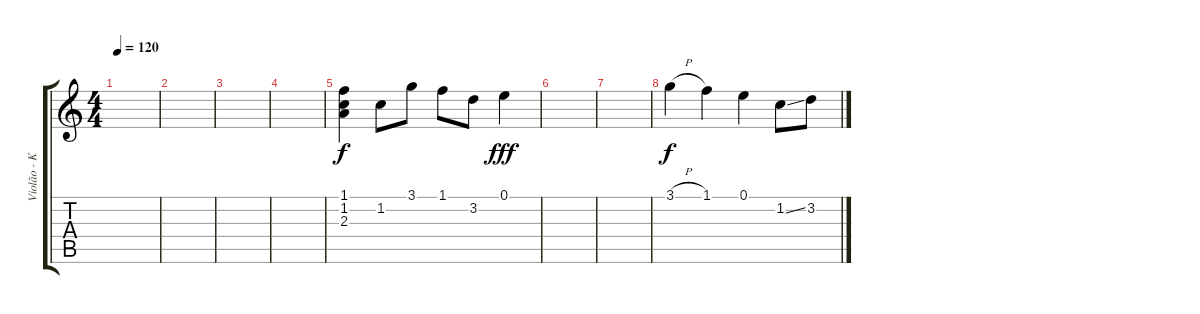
\track ("Violão - Kiko" "Violão - K") {instrument acousticguitarnylon}
\staff {score tabs}
\tuning (E4 B3 G3 D3 A2 E2) {hide}
\ts (4 4)
\tempo 120
\clef g2
\ks c
|
|
|
|
(1.1 1.2 2.3).4 1.2.8 3.1.8 1.1.8 3.2.8 0.1.4{dy fff} |
|
|
3.1{h}.4{dy f} 1.1.4 0.1.4 1.2{ss}.8 3.2.8
